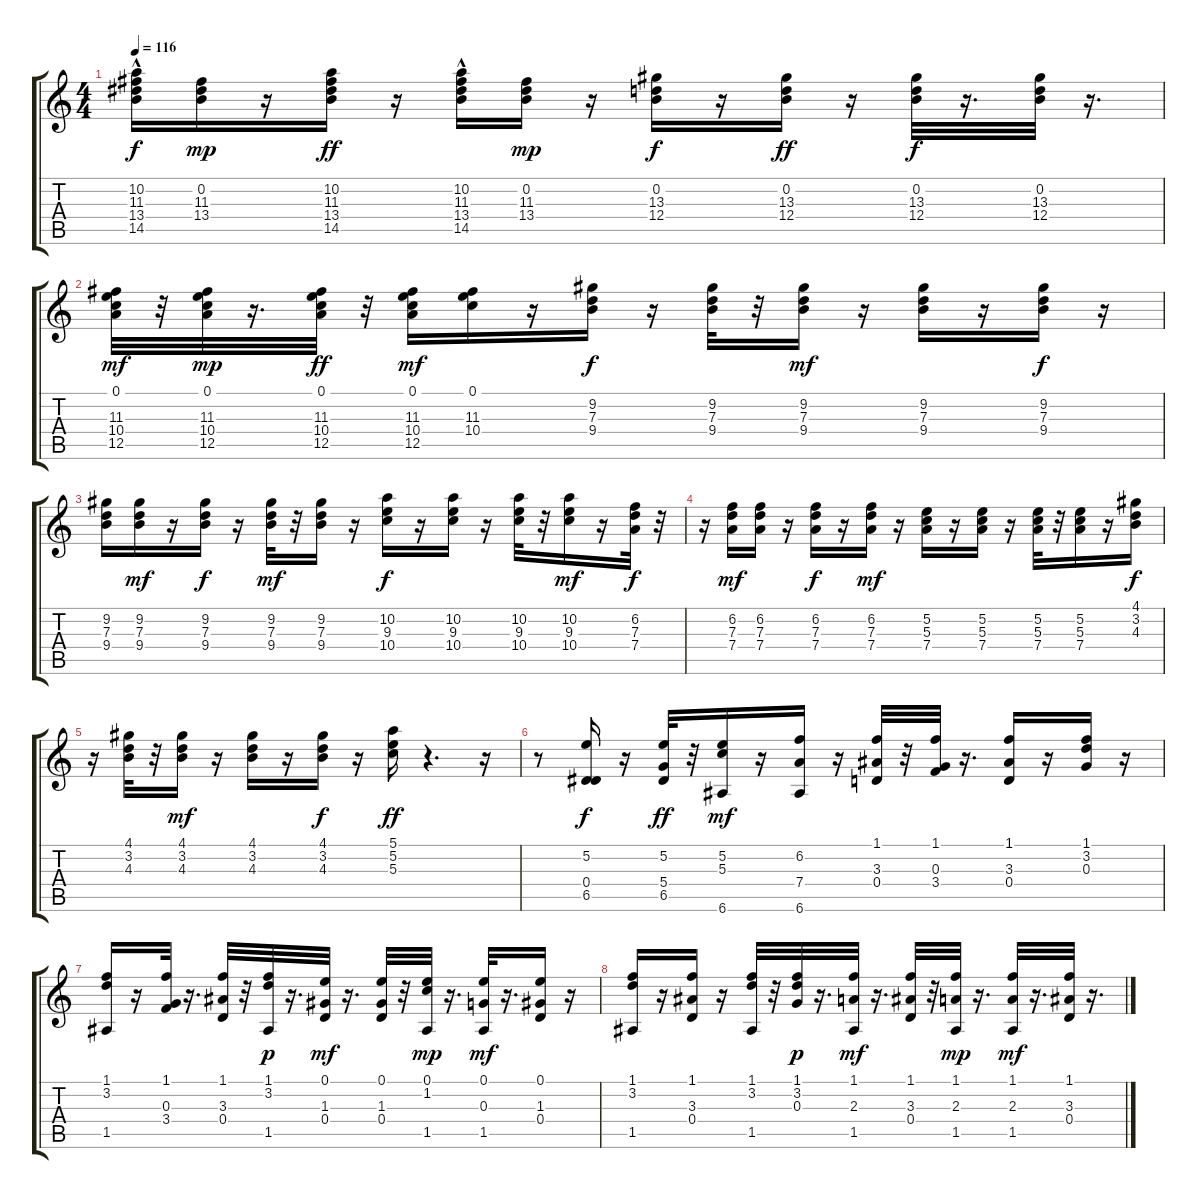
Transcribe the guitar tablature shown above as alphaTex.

\track "" {instrument acousticguitarnylon}
\staff {score tabs}
\tuning (E4 B3 G3 D3 A2 E2) {hide}
\ts (4 4)
\tempo 116
\clef g2
\ks c
(10.2{hac} 11.3 13.4 14.5).16{dy f} (0.2 11.3 13.4).16{dy mp} r.16 (10.2 11.3 13.4 14.5).16{dy ff} r.16 (10.2{hac} 11.3 13.4 14.5).16 (0.2 11.3 13.4).16{dy mp} r.16 (0.2 13.3 12.4).16{dy f} r.16 (0.2 13.3 12.4).16{dy ff} r.16 (0.2 13.3 12.4).32{dy f} r.16{d} (0.2 13.3 12.4).32 r.16{d} |
(0.1 11.3 10.4 12.5).32{dy mf} r.32 (0.1 11.3 10.4 12.5).32{dy mp} r.16{d} (0.1 11.3 10.4 12.5).32{dy ff} r.32 (0.1 11.3 10.4 12.5).16{dy mf} (0.1 11.3 10.4).16 r.16 (9.2 7.3 9.4).16{dy f} r.16 (9.2 7.3 9.4).32 r.32 (9.2 7.3 9.4).16{dy mf} r.16 (9.2 7.3 9.4).16 r.16 (9.2 7.3 9.4).16{dy f} r.16 |
(9.2 7.3 9.4).16 (9.2 7.3 9.4).16{dy mf} r.16 (9.2 7.3 9.4).16{dy f} r.16 (9.2 7.3 9.4).32{dy mf} r.32 (9.2 7.3 9.4).16 r.16 (10.2 9.3 10.4).16{dy f} r.16 (10.2 9.3 10.4).16 r.16 (10.2 9.3 10.4).32 r.32 (10.2 9.3 10.4).16{dy mf} r.16 (6.2 7.3 7.4).32{dy f} r.32 |
r.16 (6.2 7.3 7.4).16{dy mf} (6.2 7.3 7.4).16 r.16 (6.2 7.3 7.4).16{dy f} r.16 (6.2 7.3 7.4).16{dy mf} r.16 (5.2 5.3 7.4).16 r.16 (5.2 5.3 7.4).16 r.16 (5.2 5.3 7.4).32 r.32 (5.2 5.3 7.4).16 r.16 (4.1 3.2 4.3).16{dy f} |
r.16 (4.1 3.2 4.3).32 r.32 (4.1 3.2 4.3).16{dy mf} r.16 (4.1 3.2 4.3).16 r.16 (4.1 3.2 4.3).16{dy f} r.16 (5.1 5.2 5.3).16{dy ff} r.4{d} r.16 |
r.8 (5.2 0.4 6.5).16{dy f} r.16 (5.2 5.4 6.5).32{dy ff} r.32 (5.2 5.3 6.6).16{dy mf} r.16 (6.2 7.4 6.6).16 r.16 (1.1 3.3 0.4).32 r.32 (1.1 0.3 3.4).32 r.16{d} (1.1 3.3 0.4).16 r.16 (1.1 3.2 0.3).16 r.16 |
(1.1 3.2 1.5).16 r.16 (1.1 0.3 3.4).32 r.16{d} (1.1 3.3 0.4).32 r.32 (1.1 3.2 1.5).32{dy p} r.16{d} (0.1 1.3 0.4).32{dy mf} r.16{d} (0.1 1.3 0.4).32 r.32 (0.1 1.2 1.5).32{dy mp} r.16{d} (0.1 0.3 1.5).32{dy mf} r.16{d} (0.1 1.3 0.4).16 r.16 |
(1.1 3.2 1.5).16 r.16 (1.1 3.3 0.4).16 r.16 (1.1 3.2 1.5).32 r.32 (1.1 3.2 0.3).32{dy p} r.16{d} (1.1 2.3 1.5).32{dy mf} r.16{d} (1.1 3.3 0.4).32 r.32 (1.1 2.3 1.5).32{dy mp} r.16{d} (1.1 2.3 1.5).32{dy mf} r.16{d} (1.1 3.3 0.4).32 r.16{d}
